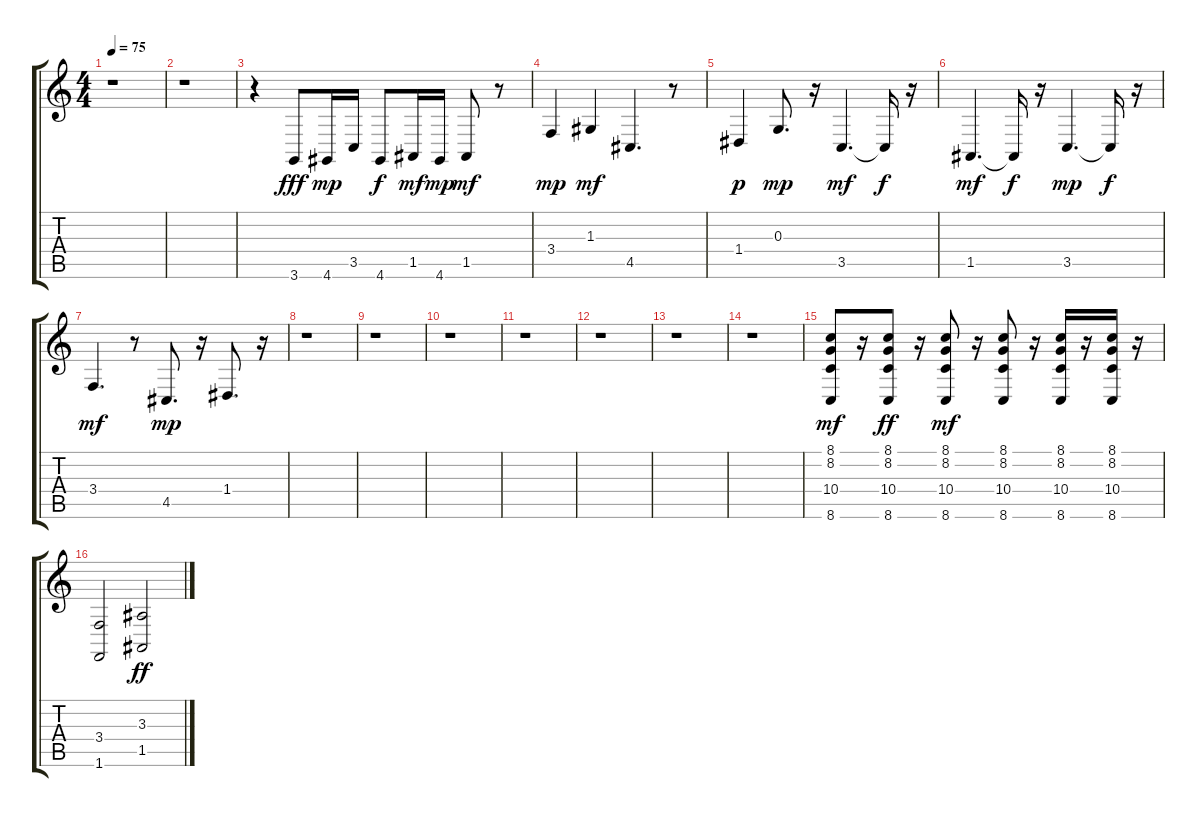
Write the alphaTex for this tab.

\track "" {instrument stringensemble1}
\staff {score tabs}
\tuning (E4 B3 G3 D3 A2 E2) {hide}
\ts (4 4)
\tempo 75
\clef g2
\ks c
r.1{dy fff} |
r.1 |
r.4 3.6.8 4.6.16{dy mp} 3.5.16 4.6.8{dy f} 1.5.16{dy mf} 4.6.16{dy mp} 1.5.8{dy mf} r.8 |
3.4.4{dy mp} 1.3.4{dy mf} 4.5.4{d} r.8 |
1.4.4{dy p} 0.3.8{d dy mp} r.16 3.5.4{d dy mf} 3.5{t}.16{dy f} r.16 |
1.5.4{d dy mf} 1.5{t}.16{dy f} r.16 3.5.4{d dy mp} 3.5{t}.16{dy f} r.16 |
3.4.4{d dy mf} r.8 4.5.8{d dy mp} r.16 1.4.8{d} r.16 |
r.1 |
r.1 |
r.1 |
r.1 |
r.1 |
r.1 |
r.1 |
(8.1 8.2 10.4 8.6).8{dy mf} r.16 (8.1 8.2 10.4 8.6).8{dy ff} r.16 (8.1 8.2 10.4 8.6).8{dy mf} r.16 (8.1 8.2 10.4 8.6).8 r.16 (8.1 8.2 10.4 8.6).16 r.16 (8.1 8.2 10.4 8.6).16 r.16 |
(3.4 1.6).2 (3.3 1.5).2{dy ff}
